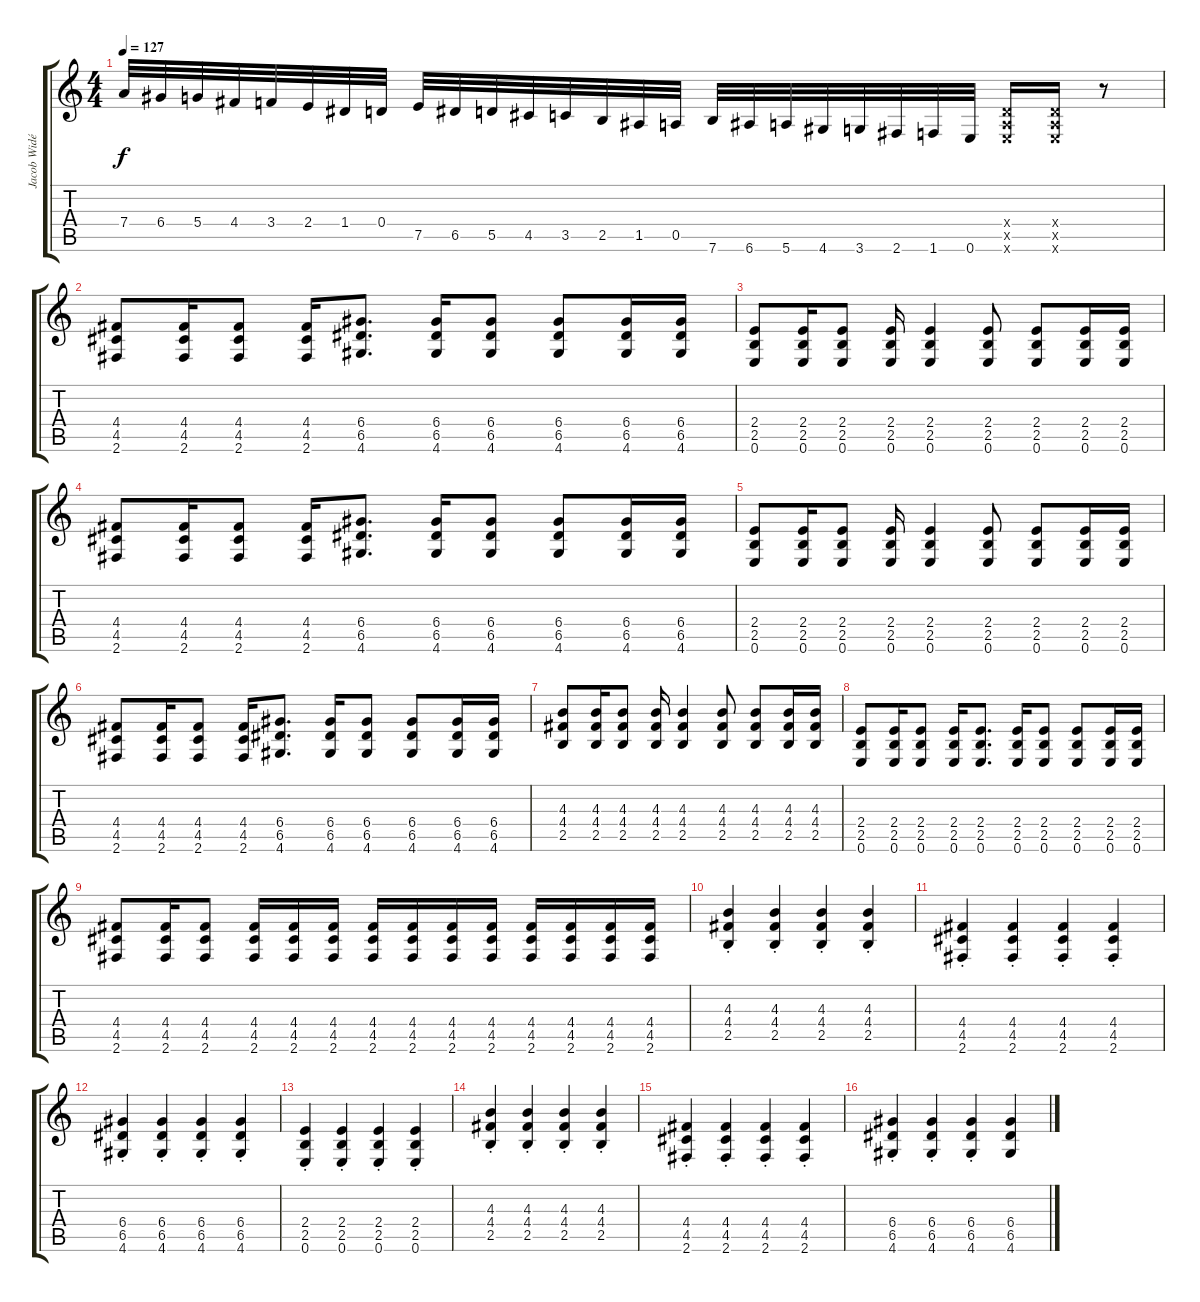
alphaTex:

\track ("Jacob Widén" "Jacob Widé") {instrument distortionguitar}
\staff {score tabs}
\tuning (E4 B3 G3 D3 A2 E2) {hide}
\ts (4 4)
\tempo 127
\clef g2
\ks c
7.4.32{dy f instrument guitarfretnoise} 6.4.32 5.4.32 4.4.32 3.4.32 2.4.32 1.4.32 0.4.32 7.5.32 6.5.32 5.5.32 4.5.32 3.5.32 2.5.32 1.5.32 0.5.32 7.6.32 6.6.32 5.6.32 4.6.32 3.6.32 2.6.32 1.6.32 0.6.32 (0.4{x} 0.5{x} 0.6{x}).16{instrument distortionguitar} (0.4{x} 0.5{x} 0.6{x}).16 r.8 |
(4.4 4.5 2.6).8 (4.4 4.5 2.6).16 (4.4 4.5 2.6).8 (4.4 4.5 2.6).16 (6.4 6.5 4.6).8{d} (6.4 6.5 4.6).16 (6.4 6.5 4.6).8 (6.4 6.5 4.6).8 (6.4 6.5 4.6).16 (6.4 6.5 4.6).16 |
(2.4 2.5 0.6).8 (2.4 2.5 0.6).16 (2.4 2.5 0.6).8 (2.4 2.5 0.6).16 (2.4 2.5 0.6).4 (2.4 2.5 0.6).8 (2.4 2.5 0.6).8 (2.4 2.5 0.6).16 (2.4 2.5 0.6).16 |
(4.4 4.5 2.6).8 (4.4 4.5 2.6).16 (4.4 4.5 2.6).8 (4.4 4.5 2.6).16 (6.4 6.5 4.6).8{d} (6.4 6.5 4.6).16 (6.4 6.5 4.6).8 (6.4 6.5 4.6).8 (6.4 6.5 4.6).16 (6.4 6.5 4.6).16 |
(2.4 2.5 0.6).8 (2.4 2.5 0.6).16 (2.4 2.5 0.6).8 (2.4 2.5 0.6).16 (2.4 2.5 0.6).4 (2.4 2.5 0.6).8 (2.4 2.5 0.6).8 (2.4 2.5 0.6).16 (2.4 2.5 0.6).16 |
(4.4 4.5 2.6).8 (4.4 4.5 2.6).16 (4.4 4.5 2.6).8 (4.4 4.5 2.6).16 (6.4 6.5 4.6).8{d} (6.4 6.5 4.6).16 (6.4 6.5 4.6).8 (6.4 6.5 4.6).8 (6.4 6.5 4.6).16 (6.4 6.5 4.6).16 |
(4.3 4.4 2.5).8 (4.3 4.4 2.5).16 (4.3 4.4 2.5).8 (4.3 4.4 2.5).16 (4.3 4.4 2.5).4 (4.3 4.4 2.5).8 (4.3 4.4 2.5).8 (4.3 4.4 2.5).16 (4.3 4.4 2.5).16 |
(2.4 2.5 0.6).8 (2.4 2.5 0.6).16 (2.4 2.5 0.6).8 (2.4 2.5 0.6).16 (2.4 2.5 0.6).8{d} (2.4 2.5 0.6).16 (2.4 2.5 0.6).8 (2.4 2.5 0.6).8 (2.4 2.5 0.6).16 (2.4 2.5 0.6).16 |
(4.4 4.5 2.6).8 (4.4 4.5 2.6).16 (4.4 4.5 2.6).8 (4.4 4.5 2.6).16 (4.4 4.5 2.6).16 (4.4 4.5 2.6).16 (4.4 4.5 2.6).16 (4.4 4.5 2.6).16 (4.4 4.5 2.6).16 (4.4 4.5 2.6).16 (4.4 4.5 2.6).16 (4.4 4.5 2.6).16 (4.4 4.5 2.6).16 (4.4 4.5 2.6).16 |
(4.3{st} 4.4{st} 2.5{st}).4 (4.3{st} 4.4{st} 2.5{st}).4 (4.3{st} 4.4{st} 2.5{st}).4 (4.3{st} 4.4{st} 2.5{st}).4 |
(4.4{st} 4.5{st} 2.6{st}).4 (4.4{st} 4.5{st} 2.6{st}).4 (4.4{st} 4.5{st} 2.6{st}).4 (4.4{st} 4.5{st} 2.6{st}).4 |
(6.4{st} 6.5{st} 4.6{st}).4 (6.4{st} 6.5{st} 4.6{st}).4 (6.4{st} 6.5{st} 4.6{st}).4 (6.4{st} 6.5{st} 4.6{st}).4 |
(2.4{st} 2.5{st} 0.6{st}).4 (2.4{st} 2.5{st} 0.6{st}).4 (2.4{st} 2.5{st} 0.6{st}).4 (2.4{st} 2.5{st} 0.6{st}).4 |
(4.3{st} 4.4{st} 2.5{st}).4 (4.3{st} 4.4{st} 2.5{st}).4 (4.3{st} 4.4{st} 2.5{st}).4 (4.3{st} 4.4{st} 2.5{st}).4 |
(4.4{st} 4.5{st} 2.6{st}).4 (4.4{st} 4.5{st} 2.6{st}).4 (4.4{st} 4.5{st} 2.6{st}).4 (4.4{st} 4.5{st} 2.6{st}).4 |
(6.4{st} 6.5{st} 4.6{st}).4 (6.4{st} 6.5{st} 4.6{st}).4 (6.4{st} 6.5{st} 4.6{st}).4 (6.4 6.5 4.6).4
